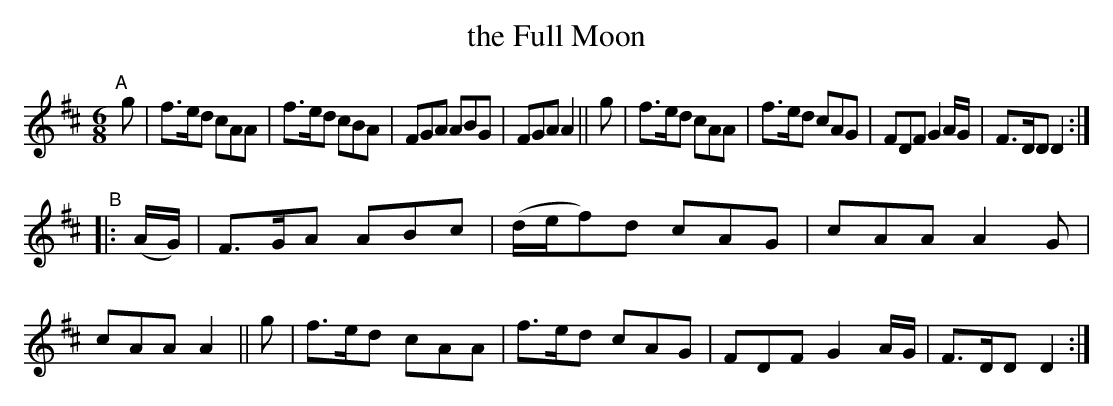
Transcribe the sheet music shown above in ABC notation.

X:1
T: the Full Moon
M: 6/8
L: 1/8
K: D
"^A"[|]\
   g | f>ed cAA | f>ed cBA | FGA ABG | FGA A2 \
|| g | f>ed cAA | f>ed cAG | FDF G2A/G/ | F>DD D2 :|
"^B"|: \
(A/G/) | F>GA ABc | (d/e/f)d cAG | cAA A2G | cAA A2 \
|| g   | f>ed cAA | f>ed cAG | FDF G2A/G/ | F>DD D2 :|
